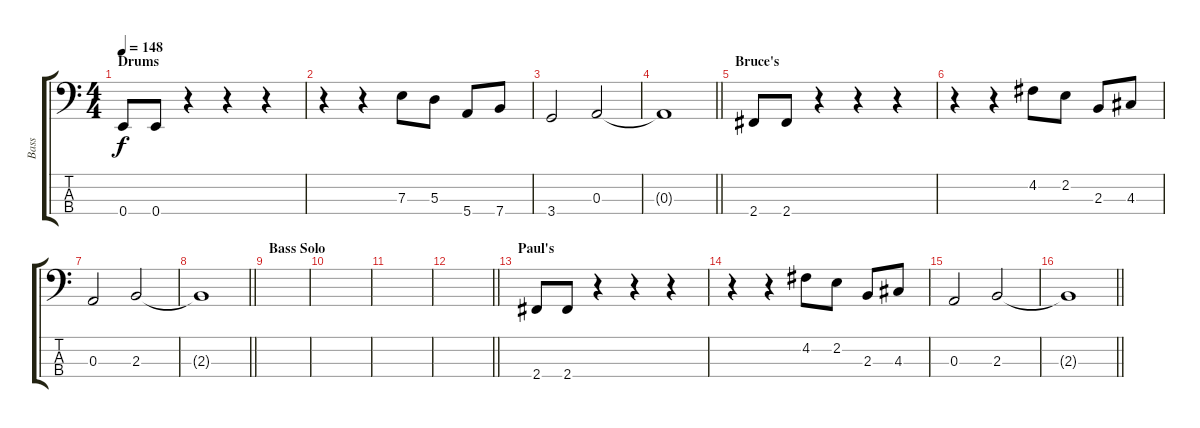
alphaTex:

\track ("Bass" "Bass") {instrument electricbasspick}
\staff {score tabs}
\tuning (G2 D2 A1 E1) {hide}
\ts (4 4)
\section ("" "Drums")
\tempo 148
\clef f4
\ks c
0.4.8{dy f} 0.4.8 r.4 r.4 r.4 |
r.4 r.4 7.3.8 5.3.8 5.4.8 7.4.8 |
3.4.2 0.3.2 |
\barLineRight lightlight
0.3{t}.1 |
\section ("" "Bruce's ")
2.4.8 2.4.8 r.4 r.4 r.4 |
r.4 r.4 4.2.8 2.2.8 2.3.8 4.3.8 |
0.3.2 2.3.2 |
\barLineRight lightlight
2.3{t}.1 |
\section ("" "Bass Solo")
|
|
|
\barLineRight lightlight
|
\section ("" "Paul's")
2.4.8 2.4.8 r.4 r.4 r.4 |
r.4 r.4 4.2.8 2.2.8 2.3.8 4.3.8 |
0.3.2 2.3.2 |
\barLineRight lightlight
2.3{t}.1
